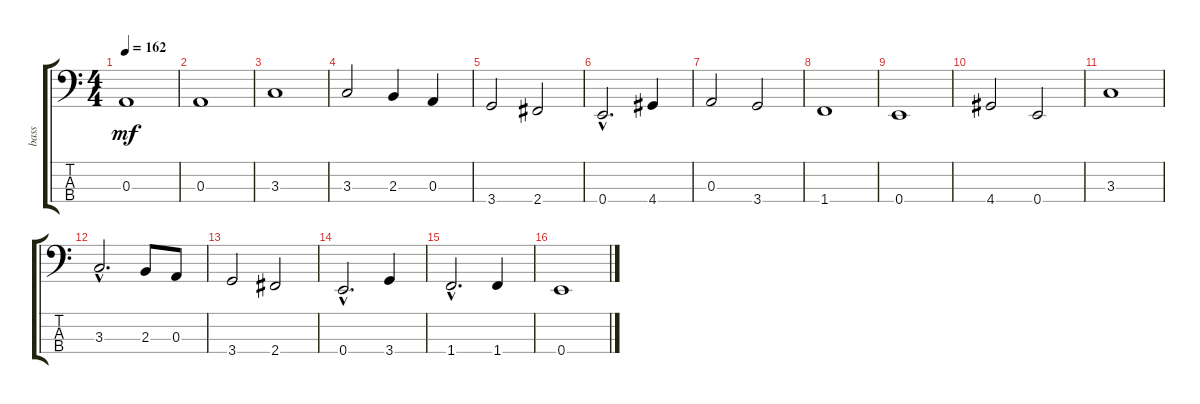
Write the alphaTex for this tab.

\track ("bass" "bass") {instrument fretlessbass}
\staff {score tabs}
\tuning (G2 D2 A1 E1) {hide}
\ts (4 4)
\tempo 162
\clef f4
\ks c
0.3.1{dy mf} |
0.3.1 |
3.3.1 |
3.3.2 2.3.4 0.3.4 |
3.4.2 2.4.2 |
0.4{hac}.2{d} 4.4.4 |
0.3.2 3.4.2 |
1.4.1 |
0.4.1 |
4.4.2 0.4.2 |
3.3.1 |
3.3{hac}.2{d} 2.3.8 0.3.8 |
3.4.2 2.4.2 |
0.4{hac}.2{d} 3.4.4 |
1.4{hac}.2{d} 1.4.4 |
0.4.1
